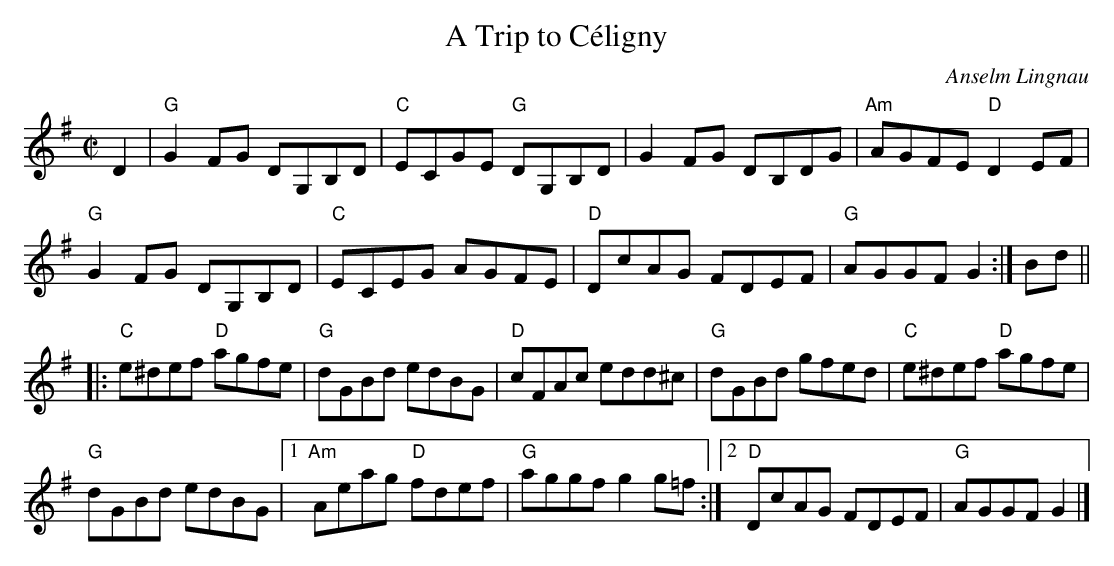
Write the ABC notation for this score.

X:1
T:A Trip to Céligny
C:Anselm Lingnau
M:C|
L:1/8
K:G
D2|"G"G2 FG DG,B,D|"C"ECGE "G"DG,B,D|G2 FG DB,DG|"Am"AGFE "D"D2 EF|
   "G"G2 FG DG,B,D|"C"ECEG AGFE|"D"DcAG FDEF|"G"AGGF G2:|\
Bd||
  |:"C"e^def "D"agfe|"G"dGBd edBG|"D"cFAc edd^c|"G"dGBd gfed|\
    "C"e^def "D"agfe|
                     "G"dGBd edBG|1 "Am"Aeag "D"fdef|"G"aggf g2 g=f:|2 "D"DcAG FDEF|"G"AGGF G2|]
